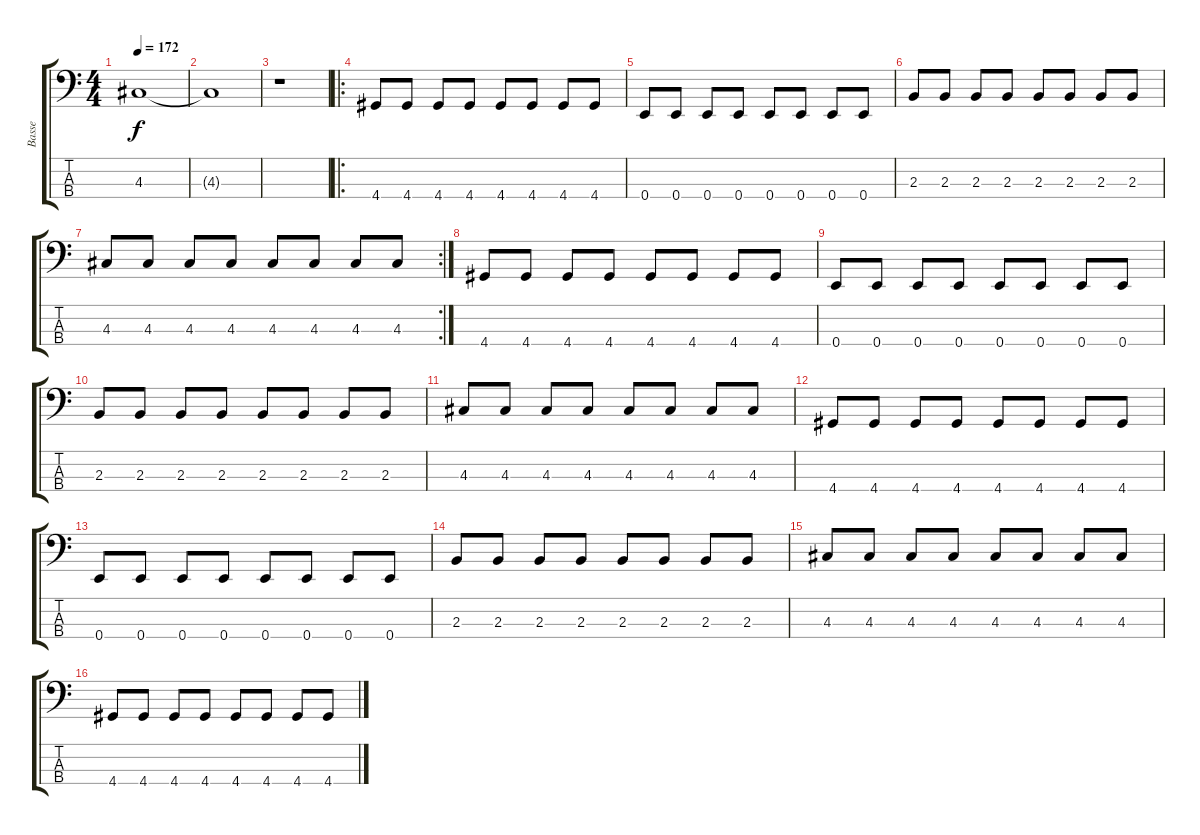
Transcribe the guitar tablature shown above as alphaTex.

\track ("Basse" "Basse") {instrument electricbasspick}
\staff {score tabs}
\tuning (G2 D2 A1 E1) {hide}
\ts (4 4)
\tempo 172
\clef f4
\ks c
4.3{t}.1{dy f} |
4.3{t}.1 |
r.1 |
\ro
4.4.8 4.4.8 4.4.8 4.4.8 4.4.8 4.4.8 4.4.8 4.4.8 |
0.4.8 0.4.8 0.4.8 0.4.8 0.4.8 0.4.8 0.4.8 0.4.8 |
2.3.8 2.3.8 2.3.8 2.3.8 2.3.8 2.3.8 2.3.8 2.3.8 |
\rc 2
4.3.8 4.3.8 4.3.8 4.3.8 4.3.8 4.3.8 4.3.8 4.3.8 |
4.4.8 4.4.8 4.4.8 4.4.8 4.4.8 4.4.8 4.4.8 4.4.8 |
0.4.8 0.4.8 0.4.8 0.4.8 0.4.8 0.4.8 0.4.8 0.4.8 |
2.3.8 2.3.8 2.3.8 2.3.8 2.3.8 2.3.8 2.3.8 2.3.8 |
4.3.8 4.3.8 4.3.8 4.3.8 4.3.8 4.3.8 4.3.8 4.3.8 |
4.4.8 4.4.8 4.4.8 4.4.8 4.4.8 4.4.8 4.4.8 4.4.8 |
0.4.8 0.4.8 0.4.8 0.4.8 0.4.8 0.4.8 0.4.8 0.4.8 |
2.3.8 2.3.8 2.3.8 2.3.8 2.3.8 2.3.8 2.3.8 2.3.8 |
4.3.8 4.3.8 4.3.8 4.3.8 4.3.8 4.3.8 4.3.8 4.3.8 |
4.4.8 4.4.8 4.4.8 4.4.8 4.4.8 4.4.8 4.4.8 4.4.8
